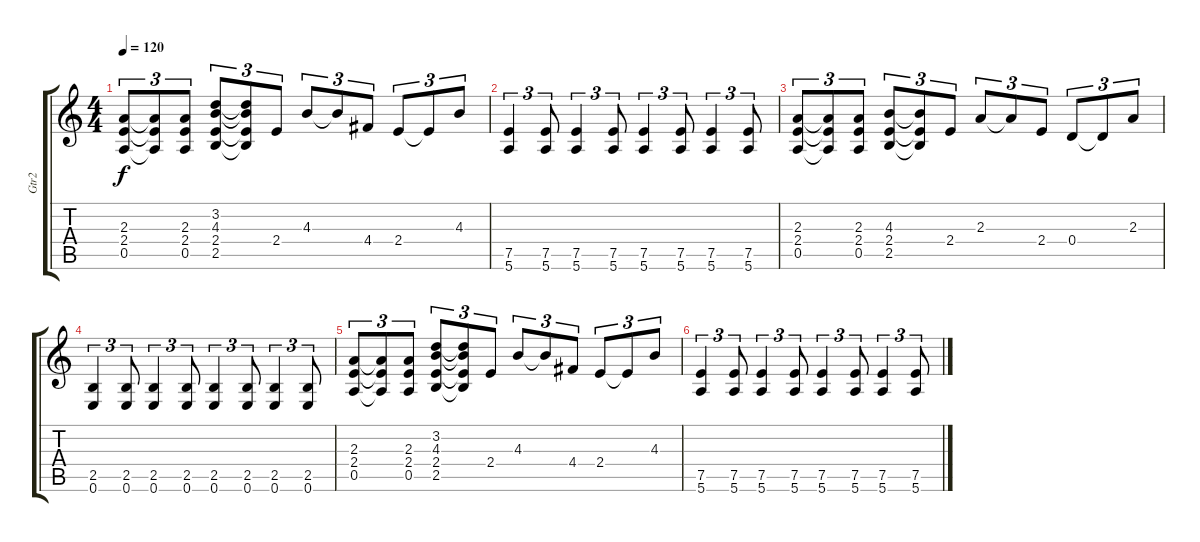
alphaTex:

\track ("Gtr2" "Gtr2") {instrument acousticguitarsteel}
\staff {score tabs}
\tuning (E4 B3 G3 D3 A2 E2) {hide}
\ts (4 4)
\tempo 120
\clef g2
\ks c
(2.3 2.4 0.5).8{tu (3 2) dy f} (2.3{t} 2.4{t} 0.5{t}).8{tu (3 2)} (2.3 2.4 0.5).8{tu (3 2)} (3.2 4.3 2.4 2.5).8{tu (3 2)} (3.2{t} 4.3{t} 2.4{t} 2.5{t}).8{tu (3 2)} 2.4.8{tu (3 2)} 4.3.8{tu (3 2)} 4.3{t}.8{tu (3 2)} 4.4.8{tu (3 2)} 2.4.8{tu (3 2)} 2.4{t}.8{tu (3 2)} 4.3.8{tu (3 2)} |
(7.5 5.6).4{tu (3 2)} (7.5 5.6).8{tu (3 2)} (7.5 5.6).4{tu (3 2)} (7.5 5.6).8{tu (3 2)} (7.5 5.6).4{tu (3 2)} (7.5 5.6).8{tu (3 2)} (7.5 5.6).4{tu (3 2)} (7.5 5.6).8{tu (3 2)} |
(2.3 2.4 0.5).8{tu (3 2)} (2.3{t} 2.4{t} 0.5{t}).8{tu (3 2)} (2.3 2.4 0.5).8{tu (3 2)} (4.3 2.4 2.5).8{tu (3 2)} (4.3{t} 2.4{t} 2.5{t}).8{tu (3 2)} 2.4.8{tu (3 2)} 2.3.8{tu (3 2)} 2.3{t}.8{tu (3 2)} 2.4.8{tu (3 2)} 0.4.8{tu (3 2)} 0.4{t}.8{tu (3 2)} 2.3.8{tu (3 2)} |
(2.5 0.6).4{tu (3 2)} (2.5 0.6).8{tu (3 2)} (2.5 0.6).4{tu (3 2)} (2.5 0.6).8{tu (3 2)} (2.5 0.6).4{tu (3 2)} (2.5 0.6).8{tu (3 2)} (2.5 0.6).4{tu (3 2)} (2.5 0.6).8{tu (3 2)} |
(2.3 2.4 0.5).8{tu (3 2)} (2.3{t} 2.4{t} 0.5{t}).8{tu (3 2)} (2.3 2.4 0.5).8{tu (3 2)} (3.2 4.3 2.4 2.5).8{tu (3 2)} (3.2{t} 4.3{t} 2.4{t} 2.5{t}).8{tu (3 2)} 2.4.8{tu (3 2)} 4.3.8{tu (3 2)} 4.3{t}.8{tu (3 2)} 4.4.8{tu (3 2)} 2.4.8{tu (3 2)} 2.4{t}.8{tu (3 2)} 4.3.8{tu (3 2)} |
(7.5 5.6).4{tu (3 2)} (7.5 5.6).8{tu (3 2)} (7.5 5.6).4{tu (3 2)} (7.5 5.6).8{tu (3 2)} (7.5 5.6).4{tu (3 2)} (7.5 5.6).8{tu (3 2)} (7.5 5.6).4{tu (3 2)} (7.5 5.6).8{tu (3 2)}
